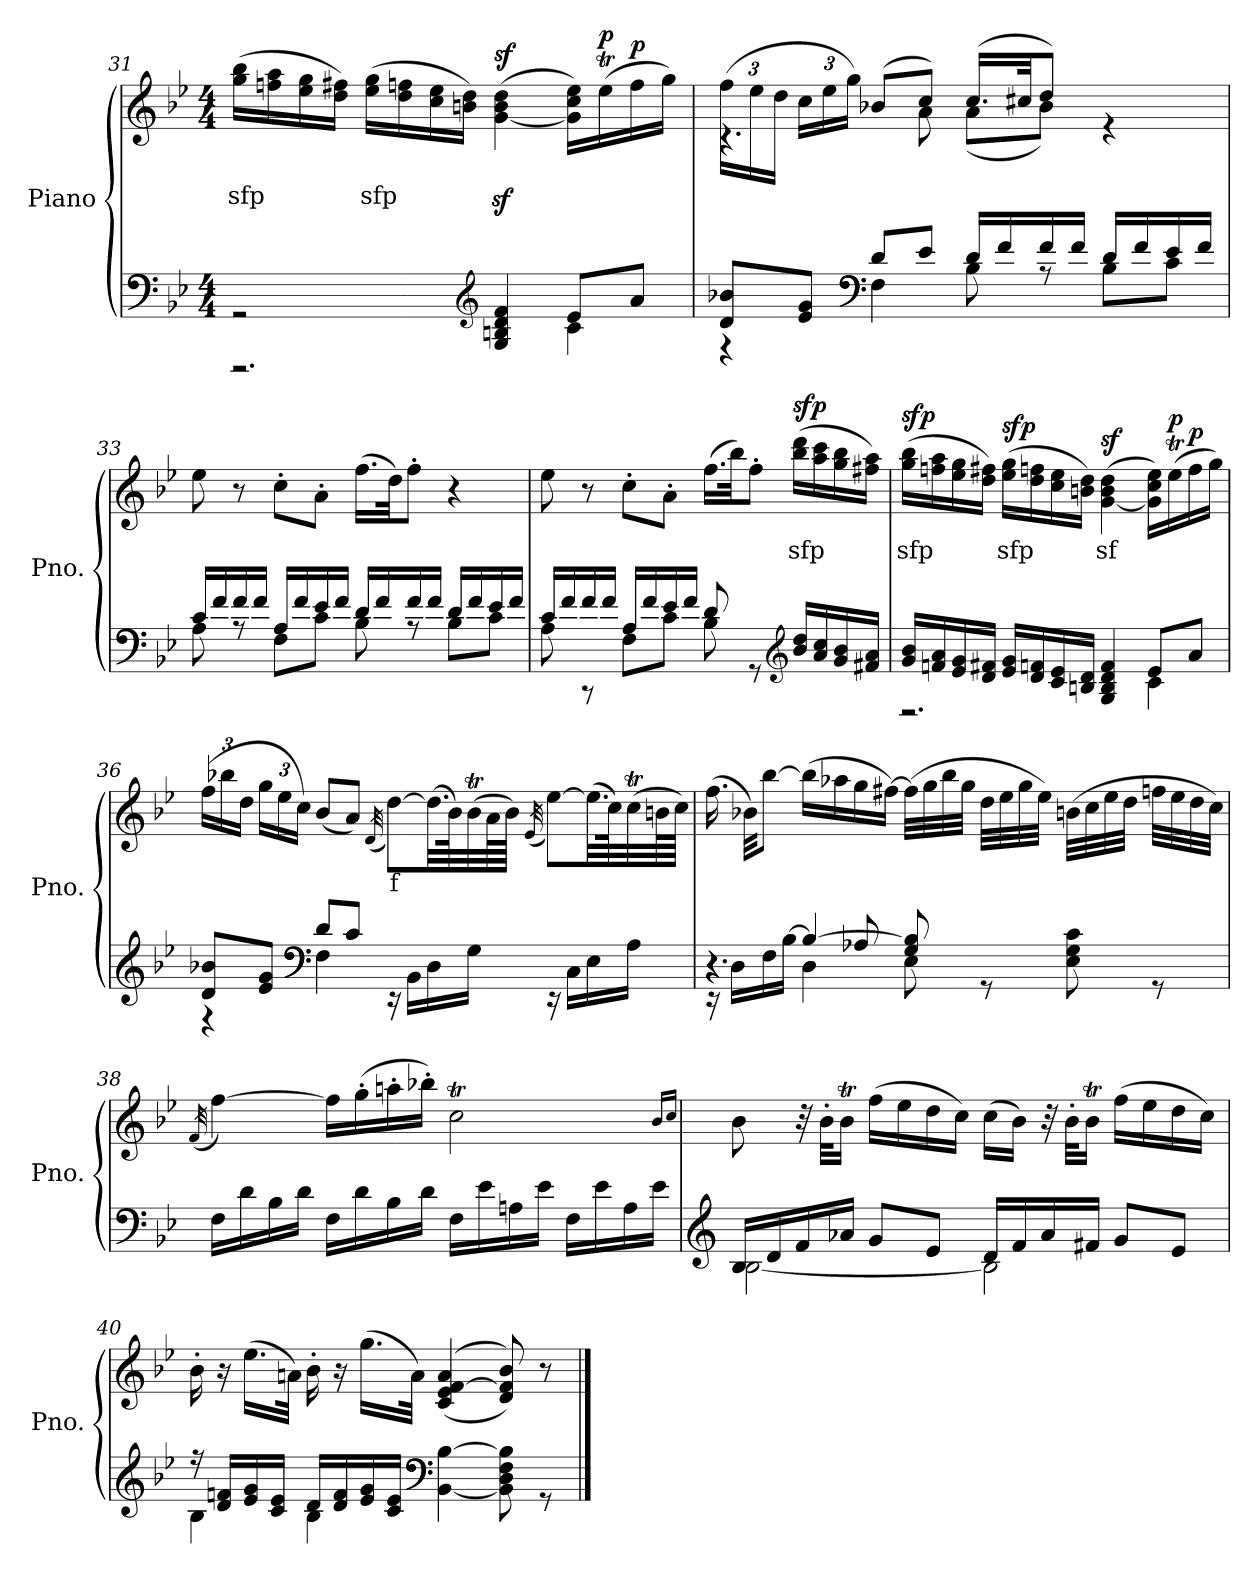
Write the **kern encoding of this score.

**kern	**kern	**text	**dynam
*part1	*part1	*part1	*part1
*staff2	*staff1	*staff1	*staff1/2
*I"Piano	*	*	*
*I'Pno.	*	*	*
!!LO:LB:g=z
*clefF4	*clefG2	*	*
*k[b-e-]	*k[b-e-]	*	*
*M4/4	*M4/4	*	*
=31	=31	=31	=31
*^	*	*	*
!	!	!	!LO:LY:b	!
2rGG	2.r	(>16gg\ 16bb-\LL	sfp	.
.	.	16ffn\ 16aa\	.	.
.	.	16ee-\ 16gg\	.	.
.	.	16dd\ 16ff#X\JJ)	.	.
!	!	!	!LO:LY:b	!
.	.	(>16ee-\ 16gg\LL	sfp	.
.	.	16dd\ 16ffn\	.	.
.	.	16cc\ 16ee-\	.	.
.	.	16bn\ 16dd\JJ)	.	.
*clefG2	*	*	*	*
!	!	!	!	!LO:DY:b=2
4G/ 4Bn/ 4d/ 4f/	.	(>[4g\z< 4b\z< 4dd\z<	.	sf
8e-/L	4c\	16g\] 16cc\ 16ee-\LL)	.	.
!	!	!	!	!LO:DY:b
.	.	(>16ee-T\	.	p
!	!	!	!	!LO:DY:b=2
8a/J	.	16ff\	.	p
.	.	16gg\JJ)	.	.
=32	=32	=32	=32	=32
*	*	*Xbrackettup	*	*
*	*	*^	*	*
8d/ 8b-X/L	4r	(>24ff\LL	4.r	.	.
.	.	24ee-\	.	.	.
.	.	24dd\JJ	.	.	.
8e-/ 8g/J	.	24cc\LL	.	.	.
.	.	24ee-\	.	.	.
.	.	24gg\JJ)	.	.	.
*clefF4	*	*	*	*	*
8d/L	4F\	(>8b-X/L	.	.	.
8e-/J	.	8cc/J)	8a\	.	.
16d/LL	8B-\	(>16.cc/LL	(<8a\L	.	.
16f/	.	.	.	.	.
.	.	32cc#X/JK	.	.	.
16f/	8rA	8dd/J)	8b-\J)	.	.
16f/JJ	.	.	.	.	.
16d/LL	8B-\L	4re	4ryy	.	.
16f/	.	.	.	.	.
16e-/	8c\J	.	.	.	.
16f/JJ	.	.	.	.	.
*	*	*v	*v	*	*
!!LO:LB:g=z
=33	=33	=33	=33	=33
16c/LL	8A\	8ee-\	.	.
16f/	.	.	.	.
16f/	8rA	8r	.	.
16f/JJ	.	.	.	.
16A/LL	8F\L	8cc'\L	.	.
16f/	.	.	.	.
16e-/	8c\J	8a'\J	.	.
16f/JJ	.	.	.	.
16d/LL	8B-\	(>16.ff\LL	.	.
16f/	.	.	.	.
.	.	32dd\JK)	.	.
16f/	8rA	8ff'\J	.	.
16f/JJ	.	.	.	.
16d/LL	8B-\L	4r	.	.
16f/	.	.	.	.
16e-/	8c\J	.	.	.
16f/JJ	.	.	.	.
=34	=34	=34	=34	=34
16c/LL	8A\	8ee-\	.	.
16f/	.	.	.	.
16f/	8rCC	8r	.	.
16f/JJ	.	.	.	.
16A/LL	8F\L	8cc'\L	.	.
16f/	.	.	.	.
16e-/	8c\J	8a'\J	.	.
16f/JJ	.	.	.	.
8d/	8B-\	(>16.ff\LL	.	.
.	.	32bb-\JK)	.	.
8rGG	4.ryy	8ff'\J	.	.
*clefG2	*	*	*	*
!	!	!	!LO:LY:b	!LO:DY:b=2
16b-/ 16dd/LL	.	(>16bb-\ 16ddd\LL	sfp	sfp
16a/ 16cc/	.	16aa\ 16ccc\	.	.
16g/ 16b-/	.	16gg\ 16bb-\	.	.
16f#X/ 16a/JJ	.	16ff#X\ 16aa\JJ)	.	.
!!LO:LB:g=z
=35	=35	=35	=35	=35
!	!	!	!LO:LY:b	!LO:DY:b=2
16g/ 16b-/LL	2.r	(>16gg\ 16bb-\LL	sfp	sfp
16fn/ 16a/	.	16ffn\ 16aa\	.	.
16e-/ 16g/	.	16ee-\ 16gg\	.	.
16d/ 16f#X/JJ	.	16dd\ 16ff#X\JJ)	.	.
!	!	!	!LO:LY:b	!LO:DY:b=2
16e-/ 16g/LL	.	(>16ee-\ 16gg\LL	sfp	sfp
16d/ 16fn/	.	16dd\ 16ffn\	.	.
16c/ 16e-/	.	16cc\ 16ee-\	.	.
16Bn/ 16d/JJ	.	16bn\ 16dd\JJ)	.	.
!	!	!	!LO:LY:b	!LO:DY:b=2
4G/ 4B/ 4d/ 4f/	.	(>[4g\ 4b\ 4dd\	sf	sf
8e-/L	4c\	16g\] 16cc\ 16ee-\LL)	.	.
!	!	!	!	!LO:DY:b
.	.	(>16ee-T\	.	p
!	!	!	!	!LO:DY:b=2
8a/J	.	16ff\	.	p
.	.	16gg\JJ)	.	.
!!LO:LB:g=z
=36	=36	=36	=36	=36
8d/ 8b-X/L	4r	(>24ff\LL	.	.
.	.	24bb-X\	.	.
.	.	24dd\JJ	.	.
8e-/ 8g/J	.	24gg\LL	.	.
.	.	24ee-\	.	.
.	.	24cc\JJ)	.	.
*clefF4	*	*	*	*
8d/L	4F\	(<8b-/L	.	.
8c/J	.	8a/J)	.	.
.	.	(>32qd/	.	.
!	!	!	!LO:LY:b	!
16rEE	2ryy	[8dd\L)	f	.
16BB-\LL	.	.	.	.
16D\	.	(>32.dd\LL]	.	.
.	.	64b-\K)	.	.
16G\JJ	.	(>32b-T\	.	.
.	.	64a\L	.	.
.	.	64b-\JJJJ)	.	.
.	.	(>32qe-/	.	.
16rEE	.	[8ee-\L)	.	.
16C\LL	.	.	.	.
16E-\	.	(>32.ee-\LL]	.	.
.	.	64cc\K)	.	.
16A\JJ	.	(>32ccT\	.	.
.	.	64bn\L	.	.
.	.	64cc\JJJJ)	.	.
!!LO:PB:g=z
=37	=37	=37	=37	=37
*	*^	*	*	*
16rEE	4r	4.r	(>16.ff\	.	.
16D\LL	.	.	.	.	.
.	.	.	32b-X\KKL)	.	.
16F\	.	.	[8bb-\J	.	.
[16B-\JJ	.	.	.	.	.
4B-/_	4D\	.	(>16bb-\LL]	.	.
.	.	.	16aa-X\	.	.
.	.	8A-X/	16gg\	.	.
.	.	.	[16ff#X\JJ)	.	.
8G/ 8B-/]	8E-\	2ryy	(>32ff#\LLL]	.	.
.	.	.	32gg\	.	.
.	.	.	32bb-\	.	.
.	.	.	32gg\JJJ	.	.
8rGG	4.ryy	.	32dd\LLL	.	.
.	.	.	32ee-\	.	.
.	.	.	32gg\	.	.
.	.	.	32ee-\JJJ)	.	.
8E-\ 8G\ 8c\	.	.	(>32bn\LLL	.	.
.	.	.	32cc\	.	.
.	.	.	32ee-\	.	.
.	.	.	32dd\JJJ	.	.
8rGG	.	.	32ffn\LLL	.	.
.	.	.	32ee-\	.	.
.	.	.	32dd\	.	.
.	.	.	32cc\JJJ)	.	.
*v	*v	*v	*	*	*
=38	=38	=38	=38
.	(>32qf/	.	.
16F\LL	[4ff\)	.	.
16d\	.	.	.
16B-\	.	.	.
16d\JJ	.	.	.
16F\LL	16ff\LL]	.	.
16d\	(>16gg'\	.	.
16B-\	16aan'\	.	.
16d\JJ	16bb-X'\JJ)	.	.
16F\LL	2ccT\	.	.
16e-\	.	.	.
16An\	.	.	.
16e-\JJ	.	.	.
16F\LL	.	.	.
16e-\	.	.	.
16A\	.	.	.
16e-\JJ	.	.	.
.	16qb-/LL	.	.
.	16qcc/JJ	.	.
!!LO:LB:g=z
=39	=39	=39	=39
*clefG2	*	*	*
*^	*	*	*
16B-/LL	[2B-\	8b-\	.	.
16d/	.	.	.	.
16f/	.	32r	.	.
.	.	32b-'\KLL	.	.
16a-X/JJ	.	16b-T\JJ	.	.
8g/L	.	(>16ff\LL	.	.
.	.	16ee-\	.	.
8e-/J	.	16dd\	.	.
.	.	16cc\JJ)	.	.
16d/LL	2B-\]	(>16cc\LL	.	.
16f/	.	16b-\JJ)	.	.
16a-/	.	32r	.	.
.	.	32b-'\KLL	.	.
16f#X/JJ	.	16b-T\JJ	.	.
8g/L	.	(>16ff\LL	.	.
.	.	16ee-\	.	.
8e-/J	.	16dd\	.	.
.	.	16cc\JJ)	.	.
=40	=40	=40	=40	=40
16r	4B-\	16b-'\	.	.
16d/ 16fn/LL	.	16r	.	.
16e-/ 16g/	.	(>16.ee-\LL	.	.
16c/ 16e-/JJ	.	.	.	.
.	.	32an\JJk)	.	.
16d/LL	4B-\	16b-'\	.	.
16d/ 16f/	.	16r	.	.
16e-/ 16g/	.	(>16.gg\LL	.	.
16c/ 16e-/JJ	.	.	.	.
.	.	32a\JJk)	.	.
*clefF4	*	*	*	*
[4BB-\ [4B-\	2ryy	(>(<4c/ 4e-/ [4f/ 4a/	.	.
8BB-\] 8D\ 8F\ 8B-\]	.	8d/ 8f/] 8b-/))	.	.
8rGG	.	8r	.	.
*v	*v	*	*	*
==	==	==	==
*-	*-	*-	*-
